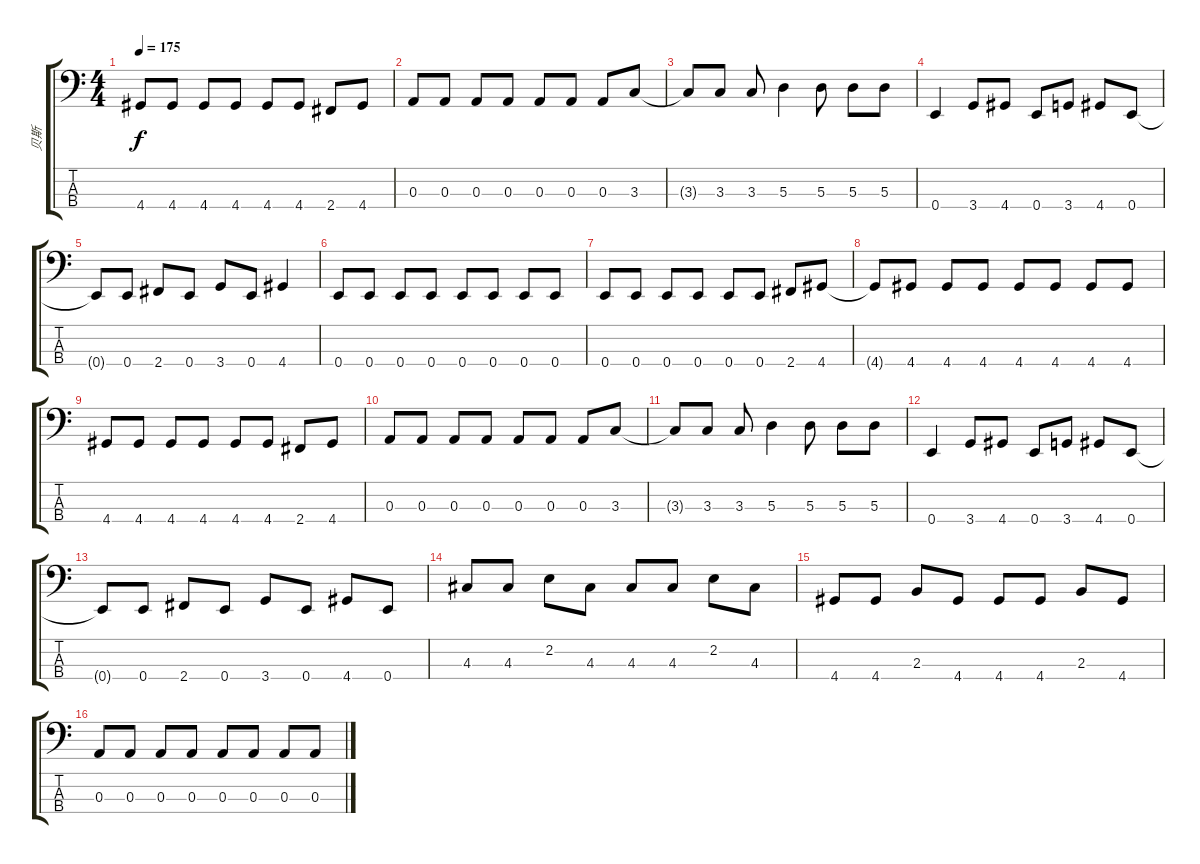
\track ("贝斯" "贝斯") {instrument electricbassfinger}
\staff {score tabs}
\tuning (G2 D2 A1 E1) {hide}
\ts (4 4)
\tempo 175
\clef f4
\ks c
4.4.8{dy f} 4.4.8 4.4.8 4.4.8 4.4.8 4.4.8 2.4.8 4.4.8 |
0.3.8 0.3.8 0.3.8 0.3.8 0.3.8 0.3.8 0.3.8 3.3.8 |
3.3{t}.8 3.3.8 3.3.8 5.3.4 5.3.8 5.3.8 5.3.8 |
0.4.4 3.4.8 4.4.8 0.4.8 3.4.8 4.4.8 0.4.8 |
0.4{t}.8 0.4.8 2.4.8 0.4.8 3.4.8 0.4.8 4.4.4 |
0.4.8 0.4.8 0.4.8 0.4.8 0.4.8 0.4.8 0.4.8 0.4.8 |
0.4.8 0.4.8 0.4.8 0.4.8 0.4.8 0.4.8 2.4.8 4.4.8 |
4.4{t}.8 4.4.8 4.4.8 4.4.8 4.4.8 4.4.8 4.4.8 4.4.8 |
4.4.8 4.4.8 4.4.8 4.4.8 4.4.8 4.4.8 2.4.8 4.4.8 |
0.3.8 0.3.8 0.3.8 0.3.8 0.3.8 0.3.8 0.3.8 3.3.8 |
3.3{t}.8 3.3.8 3.3.8 5.3.4 5.3.8 5.3.8 5.3.8 |
0.4.4 3.4.8 4.4.8 0.4.8 3.4.8 4.4.8 0.4.8 |
0.4{t}.8 0.4.8 2.4.8 0.4.8 3.4.8 0.4.8 4.4.8 0.4.8 |
4.3.8 4.3.8 2.2.8 4.3.8 4.3.8 4.3.8 2.2.8 4.3.8 |
4.4.8 4.4.8 2.3.8 4.4.8 4.4.8 4.4.8 2.3.8 4.4.8 |
0.3.8 0.3.8 0.3.8 0.3.8 0.3.8 0.3.8 0.3.8 0.3.8
